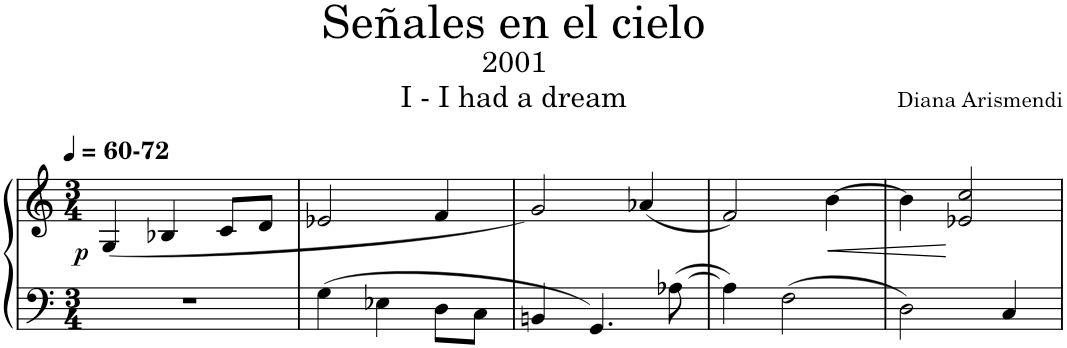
**kern	**kern	**dynam
*part1	*part1	*part1
*staff2	*staff1	*staff1/2
*I"Piano	*	*
*I'Pno.	*	*
*clefF4	*clefG2	*
*k[]	*k[]	*
*M3/4	*M3/4	*
*MM60	*MM60	*
=1	=1	=1
!	!LO:TX:a:B:t=-72	!
!	!	!LO:DY:b
2.r	(4G/	p
.	4B-X/)	.
.	8c/L	.
.	8d/J	.
=2	=2	=2
*^	*	*
4G\	2ryy	2e-X/	.
4E-X\	.	.	.
8ryy	8D\L	4f/	.
8ryy	8C\J	.	.
*v	*v	*	*
=3	=3	=3
4BBn/	2g/	.
4.GG/	.	.
.	(4a-X/	.
[8A-X\	.	.
=4	=4	=4
4A-\]	2f/)	.
2F\	.	.
!	!	!LO:HP:b
.	[4b\	<
=5	=5	=5
2D\	4b\]	.
.	2e-X/ 2cc/	[
4C/	.	.
=	=	=
*-	*-	*-
